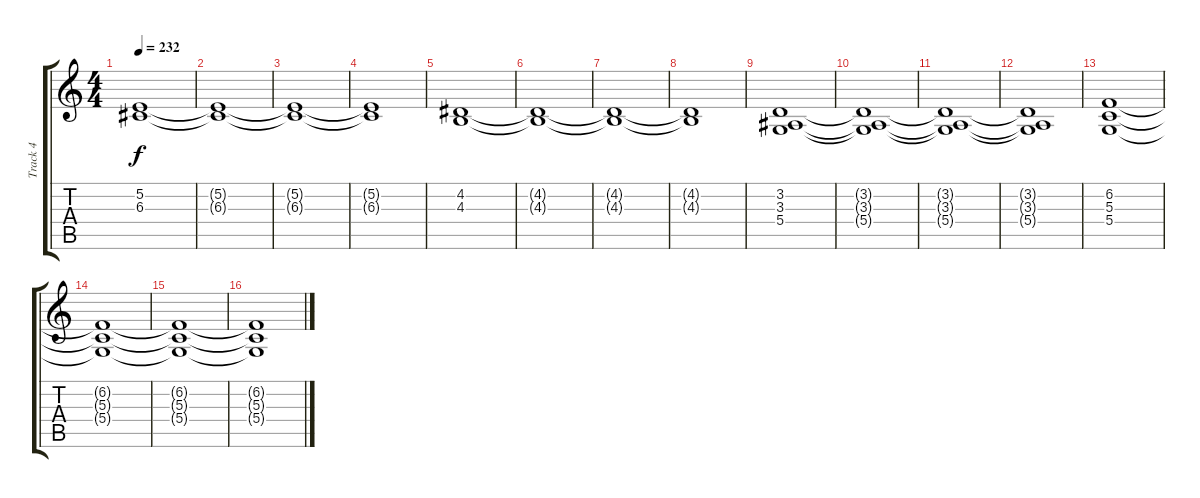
\track ("Track 4" "Track 4") {instrument lead3calliope}
\staff {score tabs}
\tuning (E4 B3 G3 D3 A2 E2) {hide}
\ts (4 4)
\tempo 232
\clef g2
\ks c
(5.2 6.3).1{dy f} |
(5.2{t} 6.3{t}).1 |
(5.2{t} 6.3{t}).1 |
(5.2{t} 6.3{t}).1 |
(4.2 4.3).1 |
(4.2{t} 4.3{t}).1 |
(4.2{t} 4.3{t}).1 |
(4.2{t} 4.3{t}).1 |
(3.2 3.3 5.4).1 |
(3.2{t} 3.3{t} 5.4{t}).1 |
(3.2{t} 3.3{t} 5.4{t}).1 |
(3.2{t} 3.3{t} 5.4{t}).1 |
(6.2 5.3 5.4).1 |
(6.2{t} 5.3{t} 5.4{t}).1 |
(6.2{t} 5.3{t} 5.4{t}).1 |
(6.2{t} 5.3{t} 5.4{t}).1
